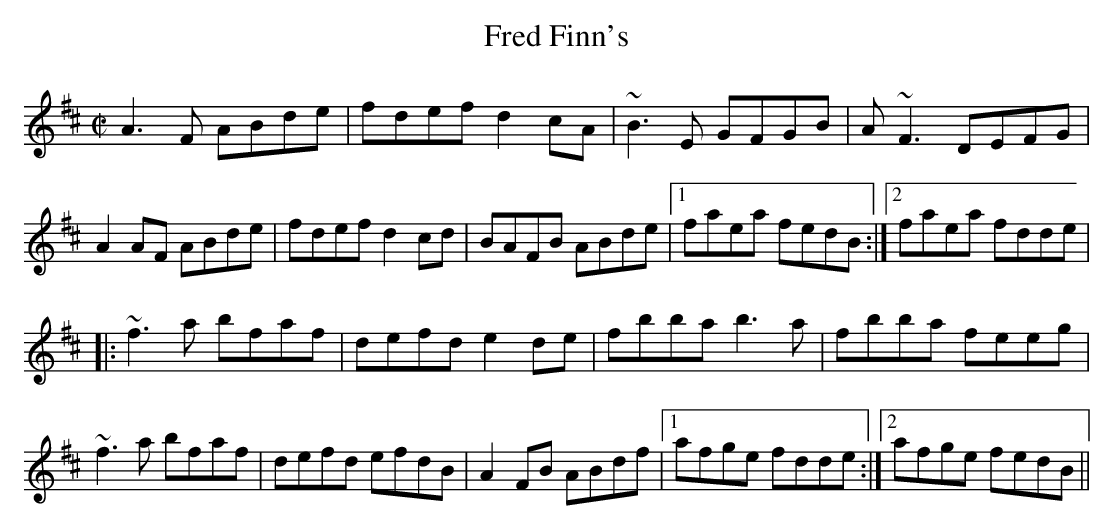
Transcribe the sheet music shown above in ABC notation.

X:1
T:Fred Finn's
M:C|
L:1/8
K:D
A3 F ABde|fdef d2 cA|~B3 E GFGB|A ~F3 DEFG|
!A2 AF ABde|fdef d2 cd|BAFB ABde|1faea fedB:|2faea fdde|
!|:~f3 a bfaf|defd e2 de|fbba b3 a|fbba feeg|
!~f3 a bfaf|defd efdB|A2FB ABdf|1afge fdde:|2afge fedB||
